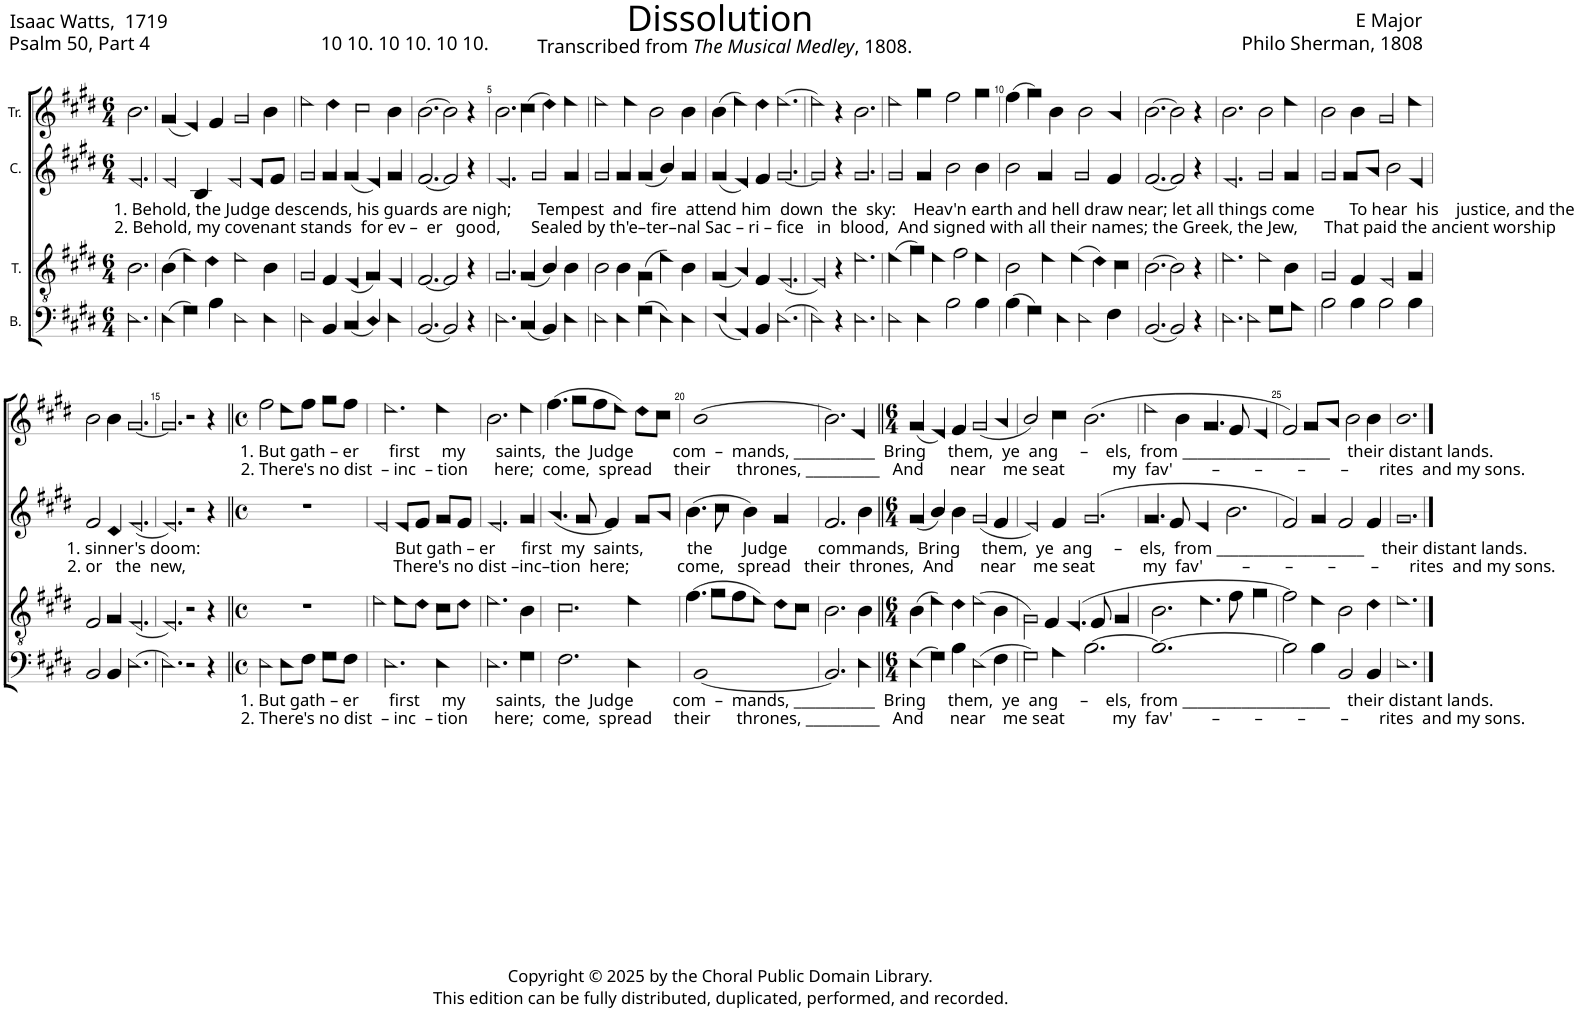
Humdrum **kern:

**kern	**kern	**kern	**kern
*part4	*part3	*part2	*part1
*staff4	*staff3	*staff2	*staff1
*I"B.	*I"T.	*I"C.	*I"Tr.
*clefF4	*clefGv2	*clefG2	*clefG2
*k[f#c#g#d#]	*k[f#c#g#d#]	*k[f#c#g#d#]	*k[f#c#g#d#]
*M6/4	*M6/4	*M6/4	*M6/4
=1	=1	=1	=1
!	!	!LO:TX:b:t=1. Behold, the Judge descends, his guards are nigh;      Tempest  and  fire  attend him  down  the  sky&colon;    Heav'n earth and hell draw near; let all things come        To hear  his    justice, and the	!
!	!	!LO:TX:b:t=2. Behold, my covenant stands  for ev –  er   good,       Sealed by th'e–ter–nal Sac – ri – fice   in  blood,  And signed with all their names; the Greek, the Jew,      That paid the ancient worship	!
2.E!\	2.B!\	2.e!/	2.b!\
=2	=2	=2	=2
(4E!\	(4B!\	2e!/	(4g#!/
4G#!\)	4e!\)	.	4e!/)
4B!\	4d#!\	4B!/	4f#!/
2E!\	2e!\	2e!/	2g#!/
4E!\	4B!\	8e!/L	4b!\
.	.	8f#!/J	.
=3	=3	=3	=3
2E!\	2G#!/	2g#!/	2ee!\
4BB!/	4F#!/	4g#!/	4dd#!\
(4C#!/	(4E!/	(4g#!/	2cc#!\
4D#!/)	4G#!/)	4e!/)	.
4E!\	4E!/	4g#!/	4b!\
=4	=4	=4	=4
[2.BB!/	[2.F#!/	[2.f#!/	[2.b!\
2BB!/]	2F#!/]	2f#!/]	2b!\]
4r	4r	4r	4r
=5	=5	=5	=5
2.E!\	2.G#!/	2.e!/	2.b!\
(4C#!/	(4G#!/	2g#!/	(4cc#!\
4BB!/)	4B!/)	.	4dd#!\)
4E!\	4B!\	4g#!/	4ee!\
=6	=6	=6	=6
2E!\	2B!\	2g#!/	2ee!\
4E!\	4B!\	4g#!/	4ee!\
(4G#!\	(4G#!\	(4g#!/	2b!\
4E!\)	4e!\)	4b!/)	.
4E!\	4B!\	4g#!/	4b!\
=7	=7	=7	=7
(4E!/	(4G#!/	(4g#!/	(4b!\
4AA!/)	4A!/)	4e!/)	4ee!\)
4BB!/	4F#!/	4f#!/	4dd#!\
[2.E!\	[2.E!/	[2.g#!/	[2.ee!\
=8	=8	=8	=8
2E!\]	2E!/]	2g#!/]	2ee!\]
4r	4r	4r	4r
2.E!\	2.e!\	2.g#!/	2.b!\
=9	=9	=9	=9
2E!\	(4e!\	2g#!/	2ee!\
.	4g#!\)	.	.
4E!\	4e!\	4g#!/	4gg#!\
2B!\	2f#!\	2b!\	2ff#!\
4B!\	4e!\	4b!\	4gg#!\
=10	=10	=10	=10
(4B!\	2B!\	2b!\	(4ff#!\
4G#!\)	.	.	4gg#!\)
4E!\	4e!\	4g#!/	4b!\
2E!\	(4e!\	2g#!/	2b!\
.	4d#!\)	.	.
4F#!\	4c#!\	4f#!/	4a!/
=11	=11	=11	=11
[2.BB!/	[2.B!\	[2.f#!/	[2.b!\
2BB!/]	2B!\]	2f#!/]	2b!\]
4r	4r	4r	4r
=12	=12	=12	=12
2.E!\	2.e!\	2.e!/	2.b!\
2E!\	2e!\	2g#!/	2b!\
8G#!\L	4B!\	4g#!/	4ee!\
8A!\J	.	.	.
=13	=13	=13	=13
2B!\	2G#!/	2g#!/	2b!\
4B!\	4F#!/	8g#!/L	4b!\
.	.	8a!/J	.
2B!\	2E!/	2b!\	2g#!/
4B!\	4G#!/	4e!/	4ee!\
!!LO:LB:g=z
=14	=14	=14	=14
!	!	!LO:TX:b:t=1. sinner's doom&colon;                                             But gath – er      first  my  saints,          the       Judge       commands,  Bring     them,  ye  ang     –    els,  from ____________________    their distant lands.	!
!	!	!LO:TX:b:t=2. or   the  new,                                                There's no dist –inc–tion  here;           come,   spread   their  thrones,  And      near    me seat           my  fav'         –        –        –        –       rites  and my sons.	!
2BB!/	2F#!/	2f#!/	2b!\
4BB!/	4G#!/	4d#!/	4b!\
[2.E!\	[2.E!/	[2.e!/	[2.g#!/
=15	=15	=15	=15
2.E!\]	2.E!/]	2.e!/]	2.g#!/]
2r	2r	2r	2r
4r	4r	4r	4r
=16||	=16||	=16||	=16||
*M4/4	*M4/4	*M4/4	*M4/4
*met(c)	*met(c)	*met(c)	*met(c)
!	!	!	!LO:TX:b:t=1. But gath – er       first     my       saints,  the  Judge         com  –  mands, ___________  Bring     them,  ye  ang     –    els,  from ____________________    their distant lands.
!	!	!	!LO:TX:b:t=2. There's no dist  – inc  – tion      here;  come,  spread     their      thrones, __________   And      near    me seat           my  fav'         –        –        –        –       rites  and my sons.
!LO:TX:b:t=1. But gath – er       first     my       saints,  the  Judge         com  –  mands, ___________  Bring     them,  ye  ang     –    els,  from ____________________    their distant lands.	!	!	!
!LO:TX:b:t=2. There's no dist  – inc  – tion      here;  come,  spread     their      thrones, __________   And      near    me seat           my  fav'         –        –        –        –       rites  and my sons.	!	!	!
2E!\	1r	1r	2ff#!\
8E!\L	.	.	8ee!\L
8F#!\J	.	.	8ff#!\J
8G#!\L	.	.	8gg#!\L
8F#!\J	.	.	8ff#!\J
=17	=17	=17	=17
2.E!\	2e!\	2e!/	2.ee!\
.	8e!\L	8e!/L	.
.	8d#!\J	8f#!/J	.
4E!\	8c#!\L	8g#!/L	4ee!\
.	8d#!\J	8f#!/J	.
=18	=18	=18	=18
2.E!\	2.e!\	2.e!/	2.b!\
4G#!\	4B!\	4g#!/	4ee!\
=19	=19	=19	=19
2.F#!\	2.c#!\	(4.a!/	(4.ff#!\
.	.	8g#!/	8gg#!\L
.	.	4f#!/)	8ff#!\
.	.	.	8ee!\J)
4E!\	4e!\	8g#!/L	8dd#!\L
.	.	8a!/J	8cc#!\J
=20	=20	=20	=20
[1BB!	(4.f#!\	(4.b!\	[1b!
.	8g#!\L	8cc#!\	.
.	8f#!\	4b!\)	.
.	8e!\J)	.	.
.	8d#!\L	4g#!/	.
.	8c#!\J	.	.
=21	=21	=21	=21
2.BB!/]	2.B!\	2.f#!/	2.b!\]
4E!\	4B!\	4b!\	4e!/
=22||	=22||	=22||	=22||
*M6/4	*M6/4	*M6/4	*M6/4
(4E!\	(4B!\	(4g#!/	(4g#!/
4G#!\)	4e!\)	4b!/)	4e!/)
4B!\	4d#!\	4b!\	4f#!/
(2E!\	(2e!\	(2g#!/	(2g#!/
4F#!\	4B!\	4f#!/	4a!/
=23	=23	=23	=23
2G#!\)	2G#!\)	2e!/)	2b!/)
4A!\	4F#!/	4f#!/	4cc#!\
[2.B!\	(4.E!/	(2.g#!/	(2.b!\
.	8F#!/	.	.
.	4G#!/	.	.
=24	=24	=24	=24
1.B!_	2.B!\	4.g#!/	2ee!\
.	.	8f#!/	.
.	.	4e!/	4b!\
.	4.e!\	2.b!\	4.g#!/
.	8f#!\	.	8f#!/
.	4g#!\	.	4e!/
=25	=25	=25	=25
2B!\]	2f#!\)	2f#!/)	2f#!/)
4B!\	4e!\	4g#!/	8g#!/L
.	.	.	8a!/J
2BB!/	2B!\	2f#!/	2b!\
4BB!/	4d#!\	4f#!/	4b!\
=26	=26	=26	=26
1.E!	1.e!	1.g#!	1.b!
==	==	==	==
*-	*-	*-	*-
